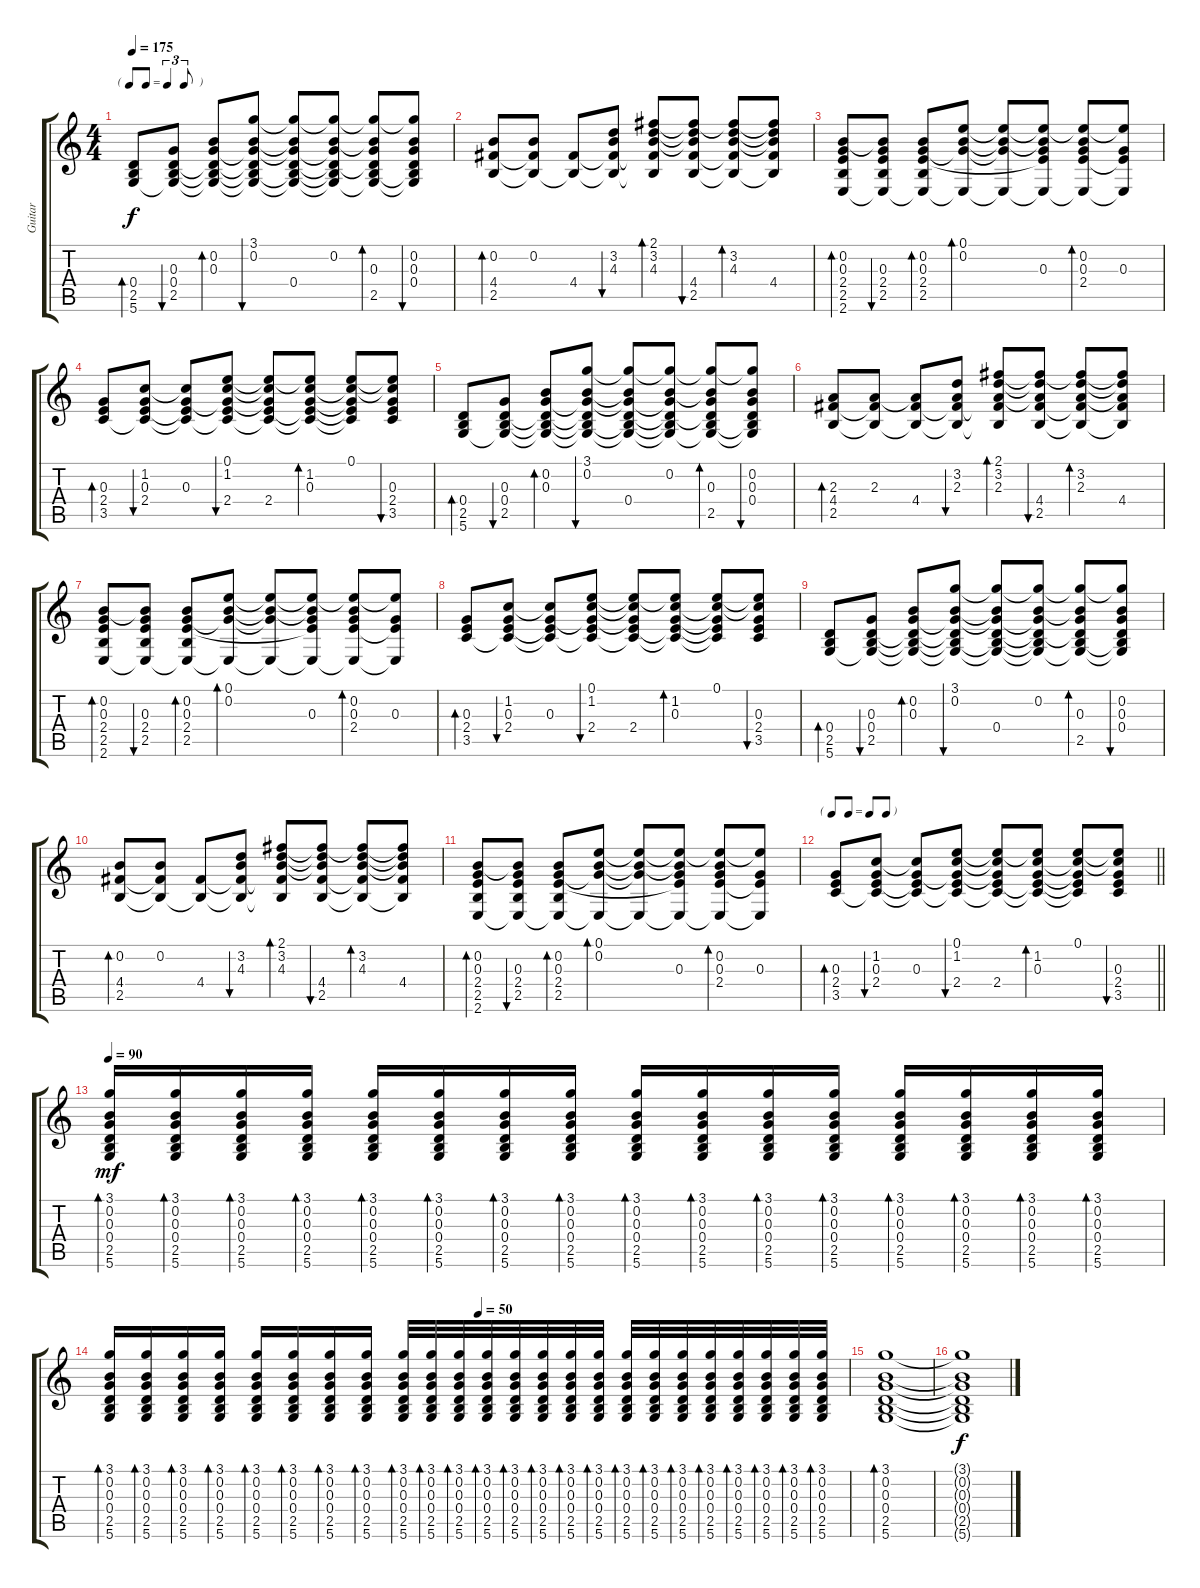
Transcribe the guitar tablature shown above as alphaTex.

\track ("Guitar" "Guitar") {instrument acousticguitarsteel}
\staff {score tabs}
\tuning (E4 B3 G3 D3 A2 D2) {hide}
\ts (4 4)
\tf triplet8th
\tempo 175
\clef g2
\ks c
(0.4 2.5 5.6).8{bd 60 dy f} (0.3 0.4 2.5 5.6{t}).8{bu 60} (0.2 0.3 0.4{t} 2.5{t} 5.6{t}).8{bd 60} (3.1 0.2 0.3{t} 0.4{t} 2.5{t} 5.6{t}).8{bu 60} (3.1{t} 0.2{t} 0.3{t} 0.4 2.5{t} 5.6{t}).8 (3.1{t} 0.2 0.3{t} 0.4{t} 2.5{t} 5.6{t}).8 (3.1{t} 0.2{t} 0.3 0.4{t} 2.5 5.6{t}).8{bd 60} (3.1{t} 0.2 0.3 0.4 2.5{t} 5.6{t}).8{bu 60} |
(0.2 4.4 2.5).8{bd 60} (0.2 4.4{t} 2.5{t}).8 (4.4 2.5{t}).8 (3.2 4.3 4.4{t} 2.5{t}).8{bu 60} (2.1 3.2 4.3 4.4{t} 2.5{t}).8{bd 60} (2.1{t} 3.2{t} 4.3{t} 4.4 2.5).8{bu 60} (2.1{t} 3.2 4.3 4.4{t} 2.5{t}).8{bd 60} (2.1{t} 3.2{t} 4.3{t} 4.4 2.5{t}).8 |
(0.2 0.3 2.4 2.5 2.6).8{bd 60} (0.2{t} 0.3 2.4 2.5 2.6{t}).8{bu 60} (0.2 0.3 2.4 2.5 2.6{t}).8{bd 60} (0.1 0.2 0.3{t} 2.6{t}).8{bd 60} (0.1{t} 0.2{t} 0.3{t} 2.6{t}).8 (0.1{t} 0.2{t} 0.3 2.4{t} 2.6{t}).8 (0.1{t} 0.2 0.3 2.4 2.6{t}).8{bd 60} (0.1{t} 0.3 2.4{t} 2.6{t}).8 |
(0.3 2.4 3.5).8{bd 60} (1.2 0.3 2.4 3.5{t}).8{bu 60} (1.2{t} 0.3 2.4{t} 3.5{t}).8 (0.1 1.2 0.3{t} 2.4 3.5{t}).8{bu 60} (0.1{t} 1.2{t} 0.3{t} 2.4 3.5{t}).8 (0.1{t} 1.2 0.3 2.4{t} 3.5{t}).8{bd 60} (0.1 1.2{t} 0.3{t} 2.4{t} 3.5{t}).8 (0.1{t} 1.2{t} 0.3 2.4 3.5).8{bu 60} |
(0.4 2.5 5.6).8{bd 60} (0.3 0.4 2.5 5.6{t}).8{bu 60} (0.2 0.3 0.4{t} 2.5{t} 5.6{t}).8{bd 60} (3.1 0.2 0.3{t} 0.4{t} 2.5{t} 5.6{t}).8{bu 60} (3.1{t} 0.2{t} 0.3{t} 0.4 2.5{t} 5.6{t}).8 (3.1{t} 0.2 0.3{t} 0.4{t} 2.5{t} 5.6{t}).8 (3.1{t} 0.2{t} 0.3 0.4{t} 2.5 5.6{t}).8{bd 60} (3.1{t} 0.2 0.3 0.4 2.5{t} 5.6{t}).8{bu 60} |
(2.3 4.4 2.5).8{bd 60} (2.3 4.4{t} 2.5{t}).8 (2.3{t} 4.4 2.5{t}).8 (3.2 2.3 4.4{t} 2.5{t}).8{bu 60} (2.1 3.2 2.3 4.4{t} 2.5{t}).8{bd 60} (2.1{t} 3.2{t} 2.3{t} 4.4 2.5).8{bu 60} (2.1{t} 3.2 2.3 4.4{t} 2.5{t}).8{bd 60} (2.1{t} 3.2{t} 2.3{t} 4.4 2.5{t}).8 |
(0.2 0.3 2.4 2.5 2.6).8{bd 60} (0.2{t} 0.3 2.4 2.5 2.6{t}).8{bu 60} (0.2 0.3 2.4 2.5 2.6{t}).8{bd 60} (0.1 0.2 0.3{t} 2.6{t}).8{bd 60} (0.1{t} 0.2{t} 0.3{t} 2.6{t}).8 (0.1{t} 0.2{t} 0.3 2.4{t} 2.6{t}).8 (0.1{t} 0.2 0.3 2.4 2.6{t}).8{bd 60} (0.1{t} 0.3 2.4{t} 2.6{t}).8 |
(0.3 2.4 3.5).8{bd 60} (1.2 0.3 2.4 3.5{t}).8{bu 60} (1.2{t} 0.3 2.4{t} 3.5{t}).8 (0.1 1.2 0.3{t} 2.4 3.5{t}).8{bu 60} (0.1{t} 1.2{t} 0.3{t} 2.4 3.5{t}).8 (0.1{t} 1.2 0.3 2.4{t} 3.5{t}).8{bd 60} (0.1 1.2{t} 0.3{t} 2.4{t} 3.5{t}).8 (0.1{t} 1.2{t} 0.3 2.4 3.5).8{bu 60} |
(0.4 2.5 5.6).8{bd 60} (0.3 0.4 2.5 5.6{t}).8{bu 60} (0.2 0.3 0.4{t} 2.5{t} 5.6{t}).8{bd 60} (3.1 0.2 0.3{t} 0.4{t} 2.5{t} 5.6{t}).8{bu 60} (3.1{t} 0.2{t} 0.3{t} 0.4 2.5{t} 5.6{t}).8 (3.1{t} 0.2 0.3{t} 0.4{t} 2.5{t} 5.6{t}).8 (3.1{t} 0.2{t} 0.3 0.4{t} 2.5 5.6{t}).8{bd 60} (3.1{t} 0.2 0.3 0.4 2.5{t} 5.6{t}).8{bu 60} |
(0.2 4.4 2.5).8{bd 60} (0.2 4.4{t} 2.5{t}).8 (4.4 2.5{t}).8 (3.2 4.3 4.4{t} 2.5{t}).8{bu 60} (2.1 3.2 4.3 4.4{t} 2.5{t}).8{bd 60} (2.1{t} 3.2{t} 4.3{t} 4.4 2.5).8{bu 60} (2.1{t} 3.2 4.3 4.4{t} 2.5{t}).8{bd 60} (2.1{t} 3.2{t} 4.3{t} 4.4 2.5{t}).8 |
(0.2 0.3 2.4 2.5 2.6).8{bd 60} (0.2{t} 0.3 2.4 2.5 2.6{t}).8{bu 60} (0.2 0.3 2.4 2.5 2.6{t}).8{bd 60} (0.1 0.2 0.3{t} 2.6{t}).8{bd 60} (0.1{t} 0.2{t} 0.3{t} 2.6{t}).8 (0.1{t} 0.2{t} 0.3 2.4{t} 2.6{t}).8 (0.1{t} 0.2 0.3 2.4 2.6{t}).8{bd 60} (0.1{t} 0.3 2.4{t} 2.6{t}).8 |
\tf none
\barLineRight lightlight
(0.3 2.4 3.5).8{bd 60} (1.2 0.3 2.4 3.5{t}).8{bu 60} (1.2{t} 0.3 2.4{t} 3.5{t}).8 (0.1 1.2 0.3{t} 2.4 3.5{t}).8{bu 60} (0.1{t} 1.2{t} 0.3{t} 2.4 3.5{t}).8 (0.1{t} 1.2 0.3 2.4{t} 3.5{t}).8{bd 60} (0.1 1.2{t} 0.3{t} 2.4{t} 3.5{t}).8 (0.1{t} 1.2{t} 0.3 2.4 3.5).8{bu 60} |
\tempo 90
(3.1 0.2 0.3 0.4 2.5 5.6).16{bd 60 dy mf} (3.1 0.2 0.3 0.4 2.5 5.6).16{bd 60} (3.1 0.2 0.3 0.4 2.5 5.6).16{bd 60} (3.1 0.2 0.3 0.4 2.5 5.6).16{bd 60} (3.1 0.2 0.3 0.4 2.5 5.6).16{bd 60} (3.1 0.2 0.3 0.4 2.5 5.6).16{bd 60} (3.1 0.2 0.3 0.4 2.5 5.6).16{bd 60} (3.1 0.2 0.3 0.4 2.5 5.6).16{bd 60} (3.1 0.2 0.3 0.4 2.5 5.6).16{bd 60} (3.1 0.2 0.3 0.4 2.5 5.6).16{bd 60} (3.1 0.2 0.3 0.4 2.5 5.6).16{bd 60} (3.1 0.2 0.3 0.4 2.5 5.6).16{bd 60} (3.1 0.2 0.3 0.4 2.5 5.6).16{bd 60} (3.1 0.2 0.3 0.4 2.5 5.6).16{bd 60} (3.1 0.2 0.3 0.4 2.5 5.6).16{bd 60} (3.1 0.2 0.3 0.4 2.5 5.6).16{bd 60} |
\tempo (50 0.5)
(3.1 0.2 0.3 0.4 2.5 5.6).16{bd 60} (3.1 0.2 0.3 0.4 2.5 5.6).16{bd 60} (3.1 0.2 0.3 0.4 2.5 5.6).16{bd 60} (3.1 0.2 0.3 0.4 2.5 5.6).16{bd 60} (3.1 0.2 0.3 0.4 2.5 5.6).16{bd 60} (3.1 0.2 0.3 0.4 2.5 5.6).16{bd 60} (3.1 0.2 0.3 0.4 2.5 5.6).16{bd 60} (3.1 0.2 0.3 0.4 2.5 5.6).16{bd 60} (3.1 0.2 0.3 0.4 2.5 5.6).32{bd 60} (3.1 0.2 0.3 0.4 2.5 5.6).32{bd 60} (3.1 0.2 0.3 0.4 2.5 5.6).32{bd 60} (3.1 0.2 0.3 0.4 2.5 5.6).32{bd 60} (3.1 0.2 0.3 0.4 2.5 5.6).32{bd 60} (3.1 0.2 0.3 0.4 2.5 5.6).32{bd 60} (3.1 0.2 0.3 0.4 2.5 5.6).32{bd 60} (3.1 0.2 0.3 0.4 2.5 5.6).32{bd 60} (3.1 0.2 0.3 0.4 2.5 5.6).32{bd 60} (3.1 0.2 0.3 0.4 2.5 5.6).32{bd 60} (3.1 0.2 0.3 0.4 2.5 5.6).32{bd 60} (3.1 0.2 0.3 0.4 2.5 5.6).32{bd 60} (3.1 0.2 0.3 0.4 2.5 5.6).32{bd 60} (3.1 0.2 0.3 0.4 2.5 5.6).32{bd 60} (3.1 0.2 0.3 0.4 2.5 5.6).32{bd 60} (3.1 0.2 0.3 0.4 2.5 5.6).32{bd 60} |
(3.1 0.2 0.3 0.4 2.5 5.6).1{bd 60} |
(3.1{t} 0.2{t} 0.3{t} 0.4{t} 2.5{t} 5.6{t}).1{dy f}
